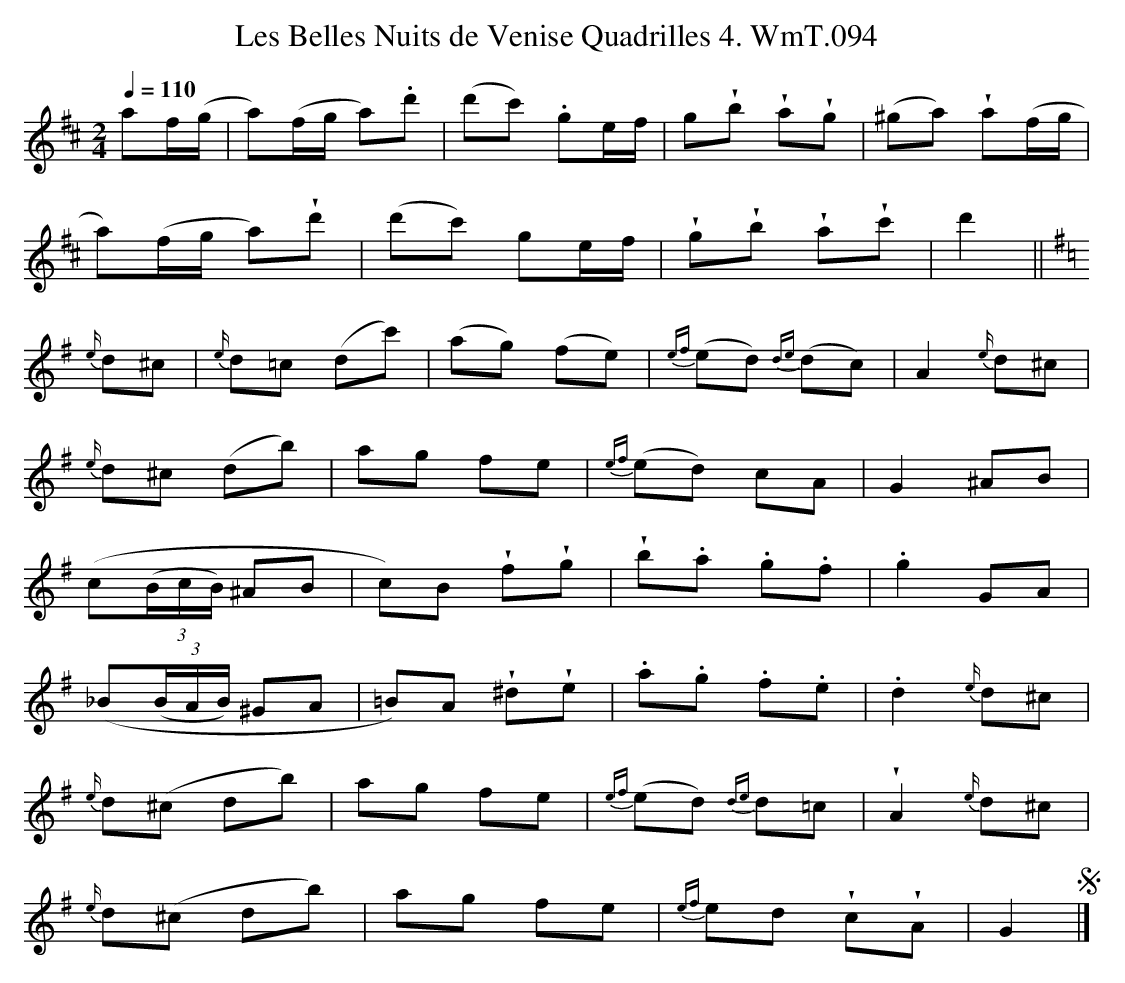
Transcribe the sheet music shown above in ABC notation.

X:1
T:Belles Nuits de Venise Quadrilles 4. WmT.094, Les
M:2/4
L:1/8
U:w=!wedge!
Q:1/4=110
K:D
af/(g/|a)(f/g/ a).d'|(d'c') .ge/f/|gwb wawg|(^ga) wa(f/g/|
a)(f/g/ a)wd'|(d'c') ge/f/|wgwb wawc'|d'2||
K:G
{e/}d^c|{e/}d=c (dc')|(ag) (fe)|{ef}(ed) {de}(dc)|A2 {e/}d^c|
{e/}d^c (db)|ag fe|{ef}(ed) cA|G2 ^AB|
(c(3(B/c/B/) ^AB|c)B wfwg|wb.a .g.f|.g2 GA|
(_B(3(B/A/B/) ^GA|=B)A !wedge!^dwe|.a.g .f.e|.d2 {e/}d^c|
{e/}d(^c db)|ag fe|{ef}(ed) {de}d=c|wA2 {e/}d^c|
{e/}d(^c db)|ag fe|{ef}ed wcwA|G2 S|]
